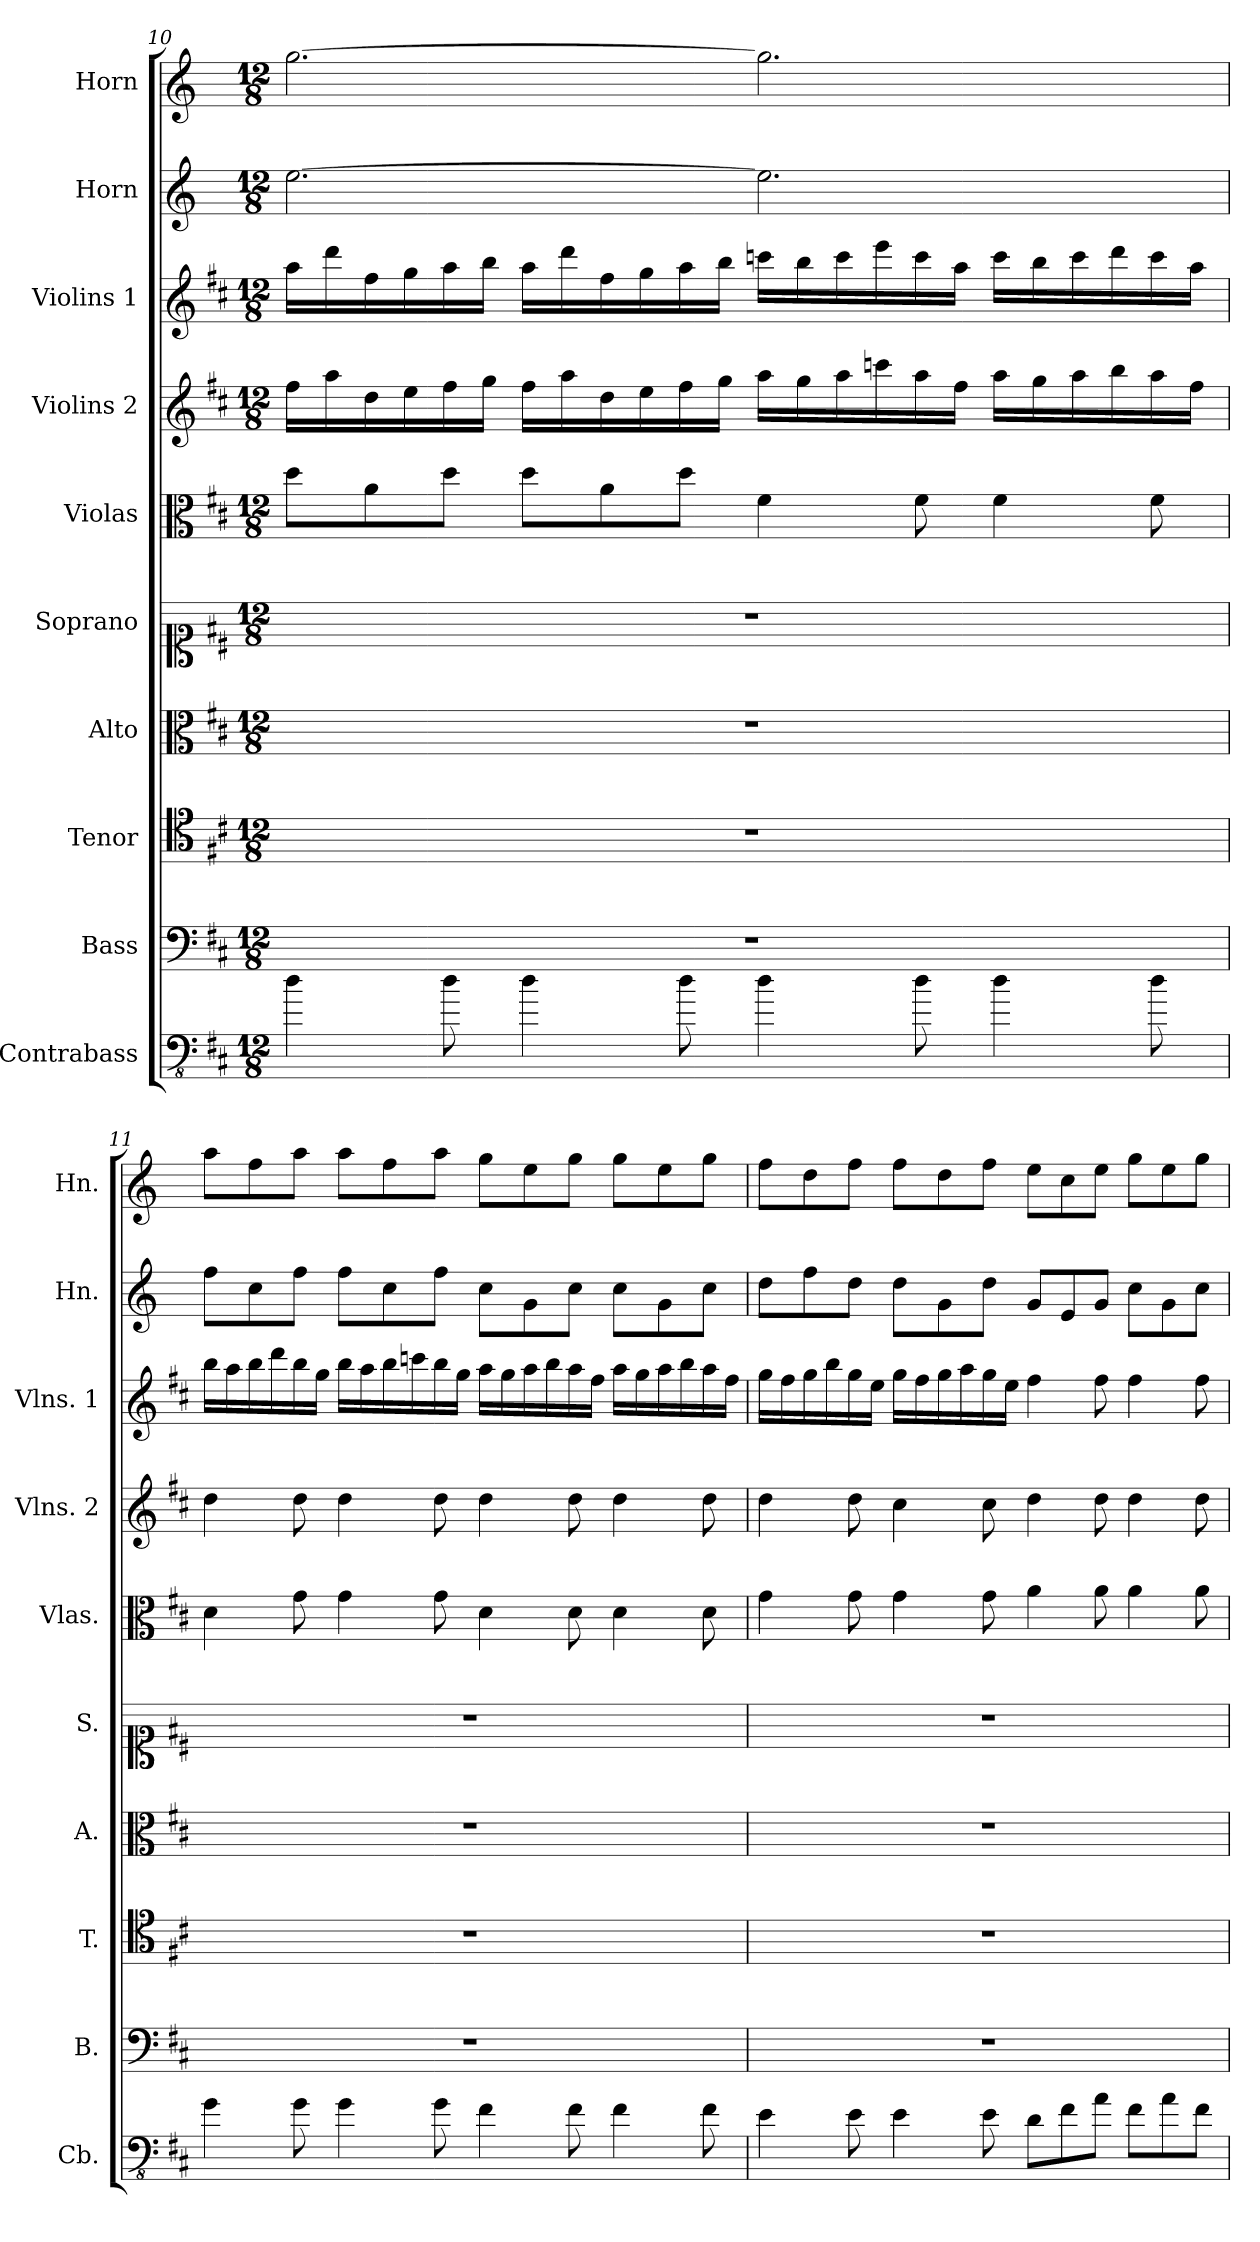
**kern	**kern	**kern	**kern	**kern	**kern	**kern	**kern	**kern	**kern
*part10	*part9	*part8	*part7	*part6	*part5	*part4	*part3	*part2	*part1
*staff10	*staff9	*staff8	*staff7	*staff6	*staff5	*staff4	*staff3	*staff2	*staff1
*I"Contrabass	*I"Bass	*I"Tenor	*I"Alto	*I"Soprano	*I"Violas	*I"Violins 2	*I"Violins 1	*I"Horn	*I"Horn
*I'Cb.	*I'B.	*I'T.	*I'A.	*I'S.	*I'Vlas.	*I'Vlns. 2	*I'Vlns. 1	*I'Hn.	*I'Hn.
*clefFv4	*clefF4	*clefC4	*clefC3	*clefC1	*clefC3	*clefG2	*clefG2	*clefG2	*clefG2
*ITrd7c12	*	*	*	*	*	*	*	*ITrd6c10	*ITrd6c10
*k[f#c#]	*k[f#c#]	*k[f#c#]	*k[f#c#]	*k[f#c#]	*k[f#c#]	*k[f#c#]	*k[f#c#]	*k[f#c#]	*k[f#c#]
*D:	*D:	*D:	*D:	*D:	*D:	*D:	*D:	*D:	*D:
*M12/8	*M12/8	*M12/8	*M12/8	*M12/8	*M12/8	*M12/8	*M12/8	*M12/8	*M12/8
=10	=10	=10	=10	=10	=10	=10	=10	=10	=10
4D\	1.r	1.r	1.r	1.r	8dd\L	16ff#\LL	16aa\LL	[2.f#\	[2.a\
.	.	.	.	.	.	16aa\	16ddd\	.	.
.	.	.	.	.	8a\	16dd\	16ff#\	.	.
.	.	.	.	.	.	16ee\	16gg\	.	.
8D\	.	.	.	.	8dd\J	16ff#\	16aa\	.	.
.	.	.	.	.	.	16gg\JJ	16bb\JJ	.	.
4D\	.	.	.	.	8dd\L	16ff#\LL	16aa\LL	.	.
.	.	.	.	.	.	16aa\	16ddd\	.	.
.	.	.	.	.	8a\	16dd\	16ff#\	.	.
.	.	.	.	.	.	16ee\	16gg\	.	.
8D\	.	.	.	.	8dd\J	16ff#\	16aa\	.	.
.	.	.	.	.	.	16gg\JJ	16bb\JJ	.	.
4D\	.	.	.	.	4f#\	16aa\LL	16cccn\LL	2.f#\]	2.a\]
.	.	.	.	.	.	16gg\	16bb\	.	.
.	.	.	.	.	.	16aa\	16ccc\	.	.
.	.	.	.	.	.	16cccn\	16eee\	.	.
8D\	.	.	.	.	8f#\	16aa\	16ccc\	.	.
.	.	.	.	.	.	16ff#\JJ	16aa\JJ	.	.
4D\	.	.	.	.	4f#\	16aa\LL	16ccc\LL	.	.
.	.	.	.	.	.	16gg\	16bb\	.	.
.	.	.	.	.	.	16aa\	16ccc\	.	.
.	.	.	.	.	.	16bb\	16ddd\	.	.
8D\	.	.	.	.	8f#\	16aa\	16ccc\	.	.
.	.	.	.	.	.	16ff#\JJ	16aa\JJ	.	.
!!LO:PB:g=z
=11	=11	=11	=11	=11	=11	=11	=11	=11	=11
4GG\	1.r	1.r	1.r	1.r	4d\	4dd\	16bb\LL	8g\L	8b\L
.	.	.	.	.	.	.	16aa\	.	.
.	.	.	.	.	.	.	16bb\	8d\	8g\
.	.	.	.	.	.	.	16ddd\	.	.
8GG\	.	.	.	.	8g\	8dd\	16bb\	8g\J	8b\J
.	.	.	.	.	.	.	16gg\JJ	.	.
4GG\	.	.	.	.	4g\	4dd\	16bb\LL	8g\L	8b\L
.	.	.	.	.	.	.	16aa\	.	.
.	.	.	.	.	.	.	16bb\	8d\	8g\
.	.	.	.	.	.	.	16cccn\	.	.
8GG\	.	.	.	.	8g\	8dd\	16bb\	8g\J	8b\J
.	.	.	.	.	.	.	16gg\JJ	.	.
4FF#\	.	.	.	.	4d\	4dd\	16aa\LL	8d\L	8a\L
.	.	.	.	.	.	.	16gg\	.	.
.	.	.	.	.	.	.	16aa\	8A\	8f#\
.	.	.	.	.	.	.	16bb\	.	.
8FF#\	.	.	.	.	8d\	8dd\	16aa\	8d\J	8a\J
.	.	.	.	.	.	.	16ff#\JJ	.	.
4FF#\	.	.	.	.	4d\	4dd\	16aa\LL	8d\L	8a\L
.	.	.	.	.	.	.	16gg\	.	.
.	.	.	.	.	.	.	16aa\	8A\	8f#\
.	.	.	.	.	.	.	16bb\	.	.
8FF#\	.	.	.	.	8d\	8dd\	16aa\	8d\J	8a\J
.	.	.	.	.	.	.	16ff#\JJ	.	.
!!LO:PB:g=z
=12	=12	=12	=12	=12	=12	=12	=12	=12	=12
4EE\	1.r	1.r	1.r	1.r	4g\	4dd\	16gg\LL	8e\L	8g\L
.	.	.	.	.	.	.	16ff#\	.	.
.	.	.	.	.	.	.	16gg\	8g\	8e\
.	.	.	.	.	.	.	16bb\	.	.
8EE\	.	.	.	.	8g\	8dd\	16gg\	8e\J	8g\J
.	.	.	.	.	.	.	16ee\JJ	.	.
4EE\	.	.	.	.	4g\	4cc#\	16gg\LL	8e\L	8g\L
.	.	.	.	.	.	.	16ff#\	.	.
.	.	.	.	.	.	.	16gg\	8A\	8e\
.	.	.	.	.	.	.	16aa\	.	.
8EE\	.	.	.	.	8g\	8cc#\	16gg\	8e\J	8g\J
.	.	.	.	.	.	.	16ee\JJ	.	.
8DD\L	.	.	.	.	4a\	4dd\	4ff#\	8A/L	8f#\L
8FF#\	.	.	.	.	.	.	.	8F#/	8d\
8AA\J	.	.	.	.	8a\	8dd\	8ff#\	8A/J	8f#\J
8FF#\L	.	.	.	.	4a\	4dd\	4ff#\	8d\L	8a\L
8AA\	.	.	.	.	.	.	.	8A\	8f#\
8FF#\J	.	.	.	.	8a\	8dd\	8ff#\	8d\J	8a\J
=	=	=	=	=	=	=	=	=	=
*-	*-	*-	*-	*-	*-	*-	*-	*-	*-
